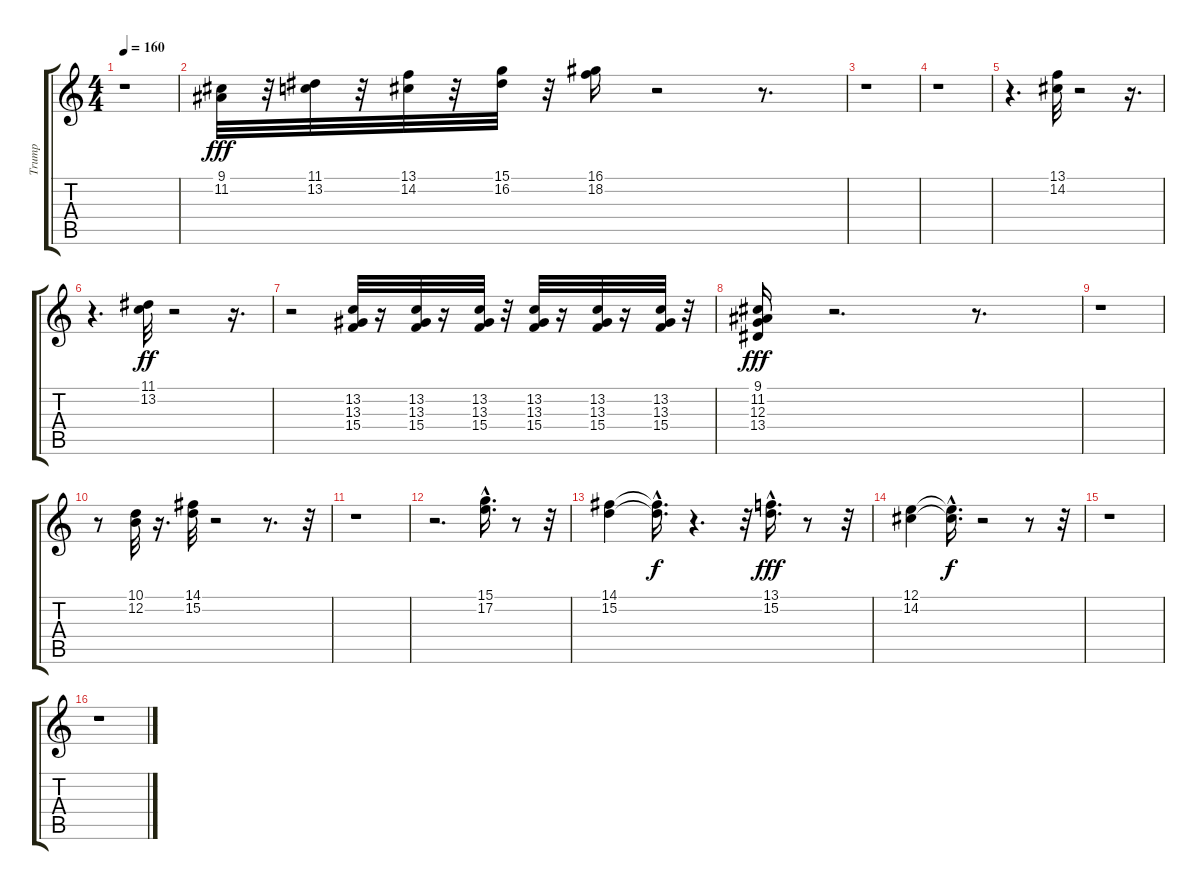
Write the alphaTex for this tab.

\track ("Trump" "Trump") {instrument trumpet}
\staff {score tabs}
\tuning (E4 B3 G3 D3 A2 E2) {hide}
\ts (4 4)
\tempo 160
\clef g2
\ks c
r.1{dy fff} |
(9.1 11.2).32 r.32 (11.1 13.2).32 r.32 (13.1 14.2).32 r.32 (15.1 16.2).32 r.32 (16.1 18.2).16 r.2 r.8{d} |
r.1 |
r.1 |
r.4{d} (13.1 14.2).32 r.2 r.16{d} |
r.4{d} (11.1 13.2).32{dy ff} r.2 r.16{d} |
r.2 (13.2 13.3 15.4).32 r.16 (13.2 13.3 15.4).32 r.16 (13.2 13.3 15.4).32 r.32 (13.2 13.3 15.4).32 r.16 (13.2 13.3 15.4).32 r.16 (13.2 13.3 15.4).32 r.32 |
(9.1 11.2 12.3 13.4).16{dy fff} r.2{d} r.8{d} |
r.1 |
r.8 (10.1 12.2).32 r.16{d} (14.1 15.2).32 r.2 r.8{d} r.32 |
r.1 |
r.2{d} (15.1{hac} 17.2{hac}).16{d} r.8 r.32 |
(14.1 15.2).4 (14.1{hac t} 15.2{hac t}).16{d dy f} r.4{d} r.32 (13.1{hac} 15.2{hac}).16{d dy fff} r.8 r.32 |
(12.1 14.2).4 (12.1{hac t} 14.2{hac t}).16{d dy f} r.2 r.8 r.32 |
r.1 |
r.1
